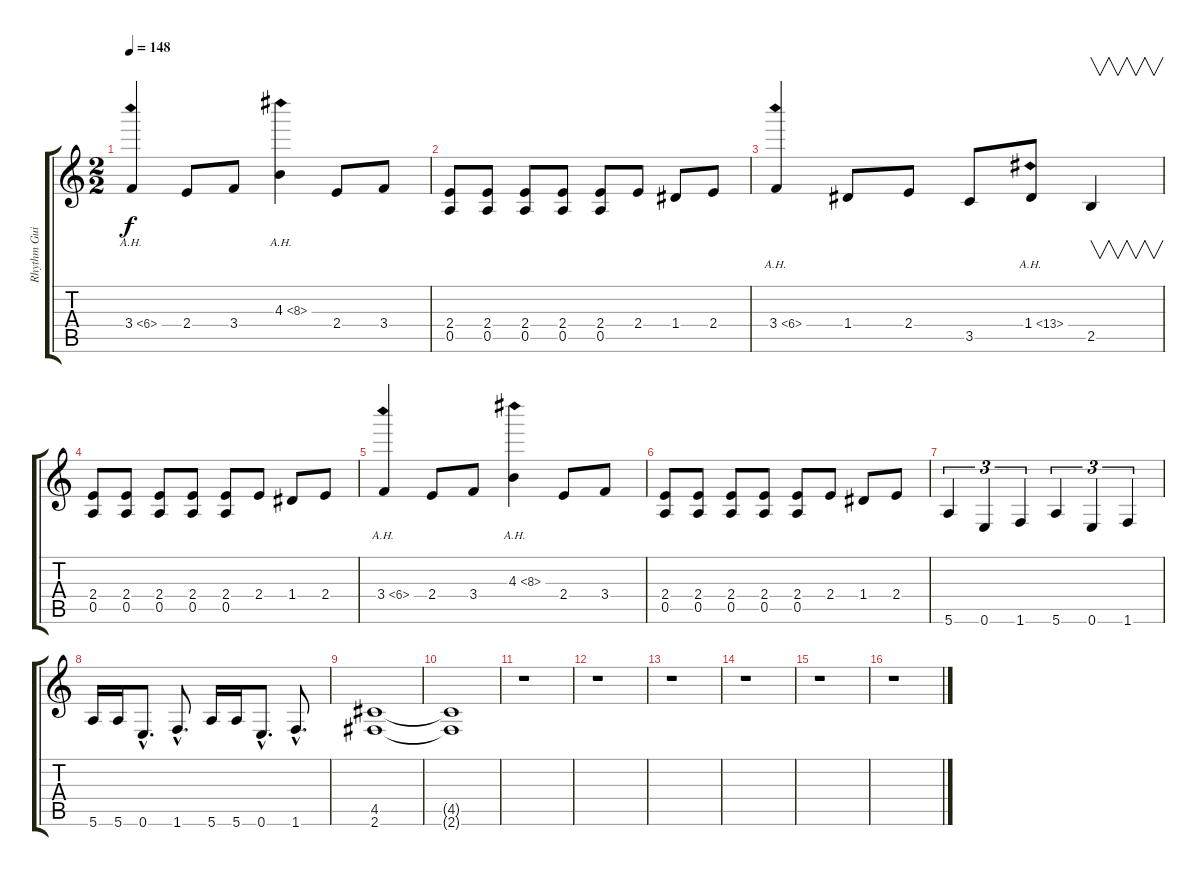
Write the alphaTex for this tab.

\track ("Rhythm Guitar" "Rhythm Gui") {instrument distortionguitar}
\staff {score tabs}
\tuning (E4 B3 G3 D3 A2 E2) {hide}
\ts (2 2)
\tempo 148
\clef g2
\ks c
3.4{ah 3}.4{dy f} 2.4.8 3.4.8 4.3{ah 4}.4 2.4.8 3.4.8 |
(2.4 0.5).8 (2.4 0.5).8 (2.4 0.5).8 (2.4 0.5).8 (2.4 0.5).8 2.4.8 1.4.8 2.4.8 |
3.4{ah 3}.4 1.4.8 2.4.8 3.5.8 1.4{ah 12}.8 2.5.4{v} |
(2.4 0.5).8 (2.4 0.5).8 (2.4 0.5).8 (2.4 0.5).8 (2.4 0.5).8 2.4.8 1.4.8 2.4.8 |
3.4{ah 3}.4 2.4.8 3.4.8 4.3{ah 4}.4 2.4.8 3.4.8 |
(2.4 0.5).8 (2.4 0.5).8 (2.4 0.5).8 (2.4 0.5).8 (2.4 0.5).8 2.4.8 1.4.8 2.4.8 |
5.6.4{tu (3 2)} 0.6.4{tu (3 2)} 1.6.4{tu (3 2)} 5.6.4{tu (3 2)} 0.6.4{tu (3 2)} 1.6.4{tu (3 2)} |
5.6.16 5.6.16 0.6{hac}.8{d} 1.6{hac}.8{d} 5.6.16 5.6.16 0.6{hac}.8{d} 1.6{hac}.8{d} |
(4.5 2.6).1 |
(4.5{t} 2.6{t}).1 |
r.1 |
r.1 |
r.1 |
r.1 |
r.1 |
r.1
